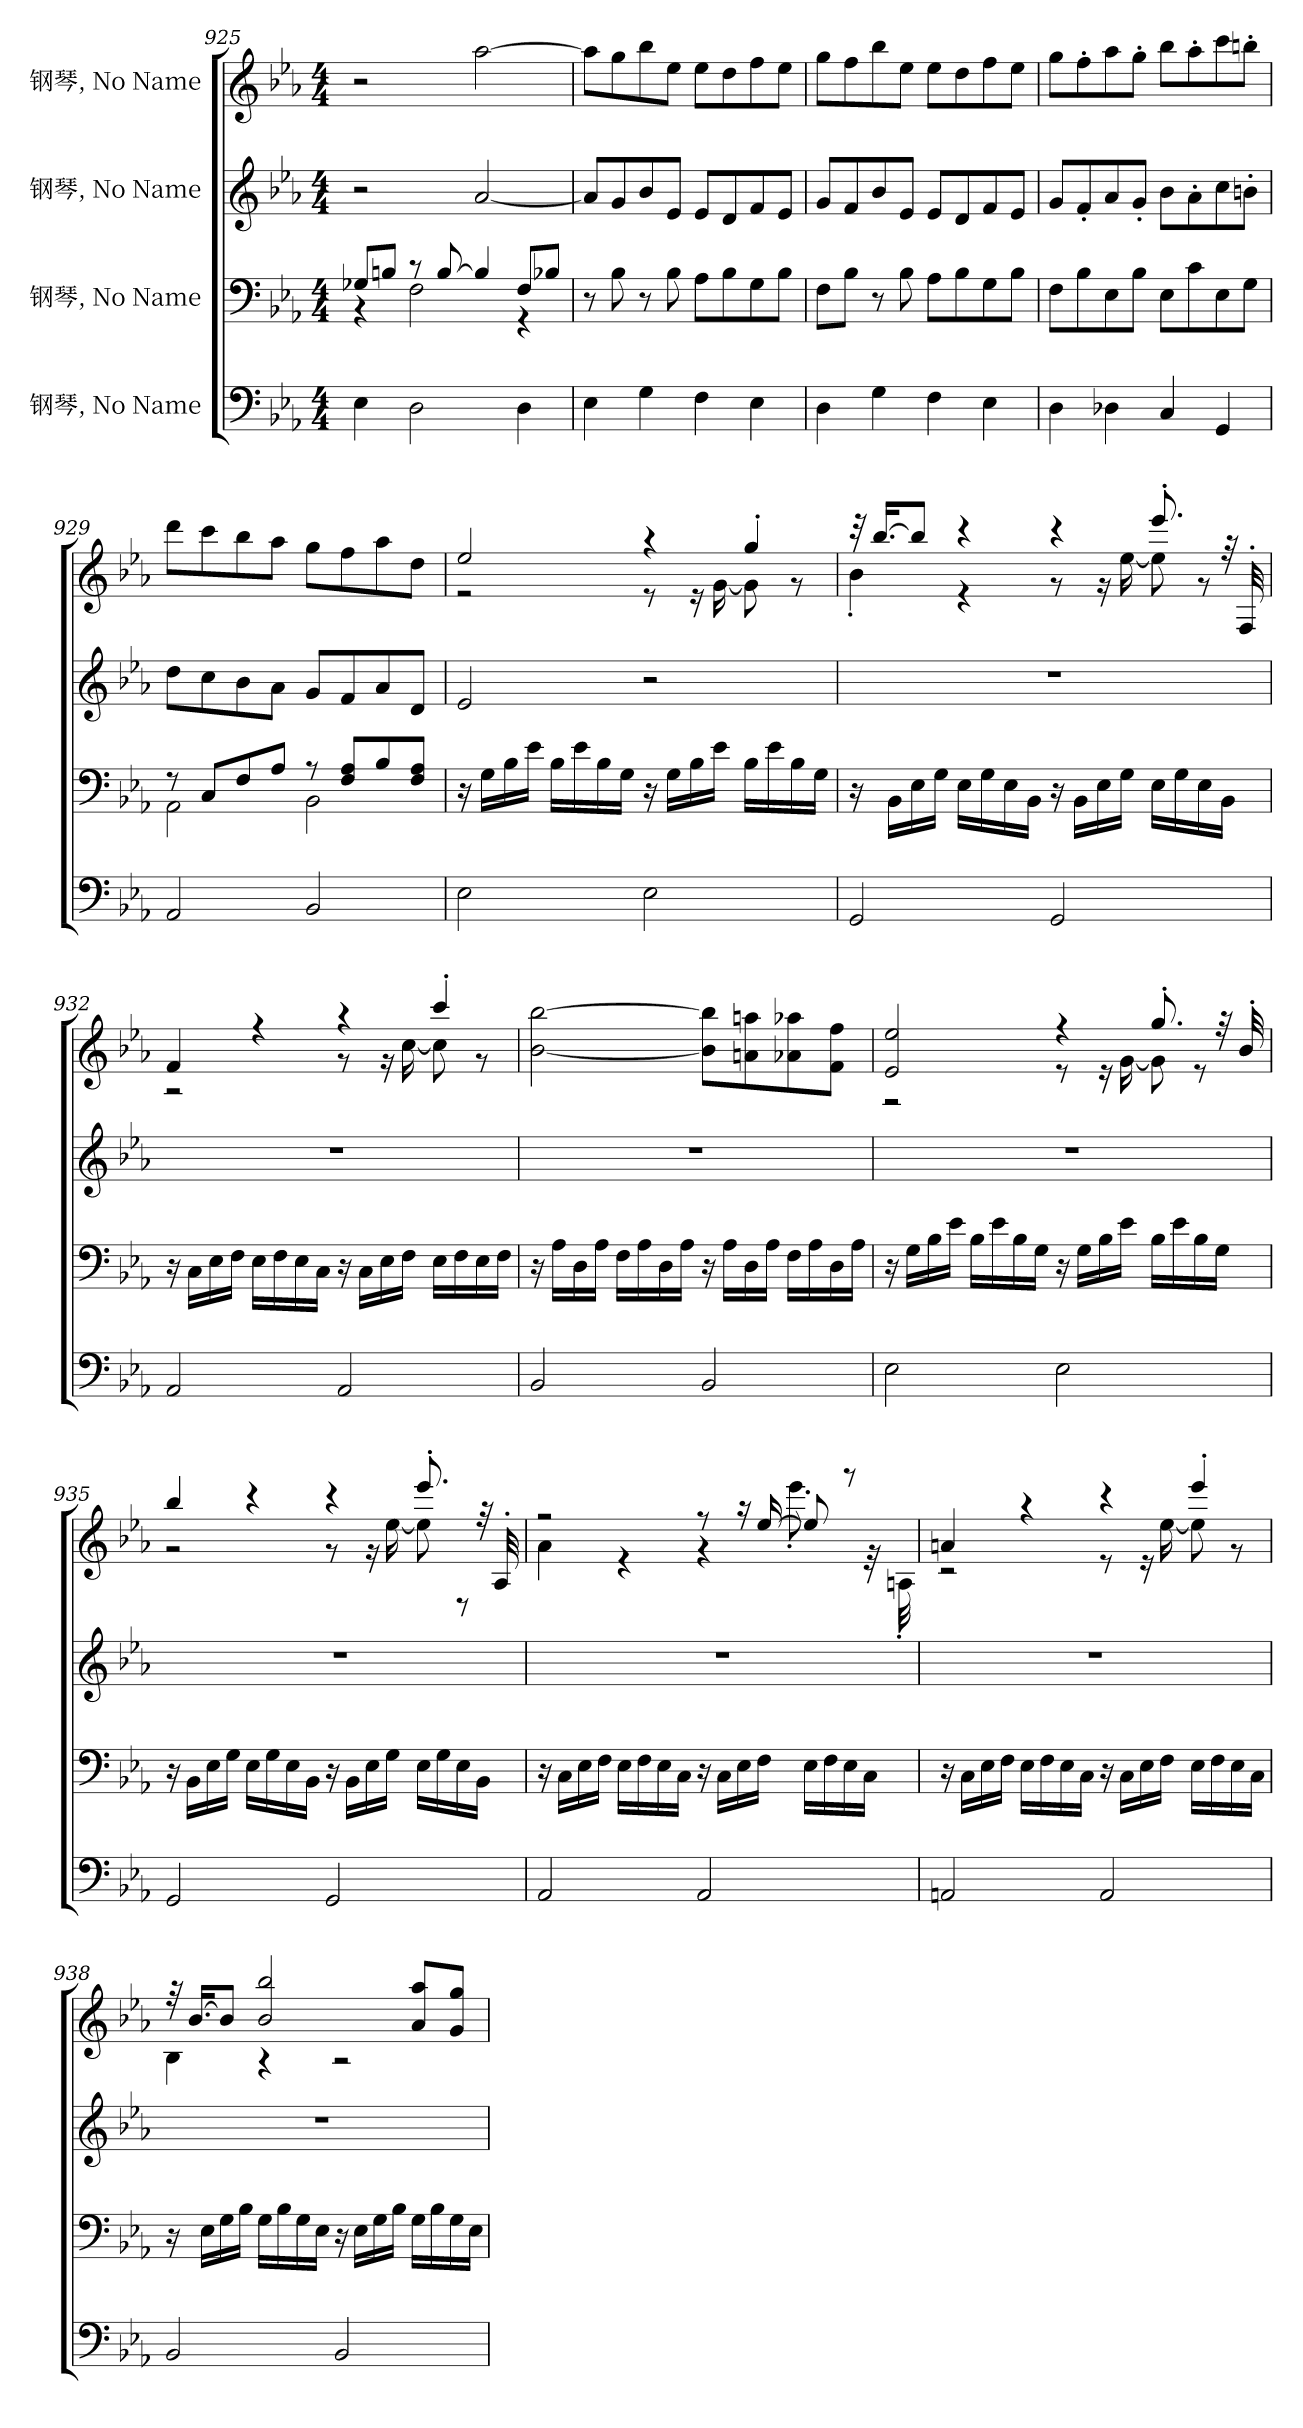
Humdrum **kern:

**kern	**kern	**kern	**kern
*part4	*part3	*part2	*part1
*staff4	*staff3	*staff2	*staff1
*I"钢琴, No Name	*I"钢琴, No Name	*I"钢琴, No Name	*I"钢琴, No Name
*clefF4	*clefF4	*clefG2	*clefG2
*k[b-e-a-]	*k[b-e-a-]	*k[b-e-a-]	*k[b-e-a-]
*M4/4	*M4/4	*M4/4	*M4/4
=925	=925	=925	=925
*	*^	*	*
4E-\	8G-X/L	4r	2r	2r
.	8Bn/J	.	.	.
2D\	8r	2F\	.	.
.	[8B/	.	.	.
*	*	*	*	*MM152
.	4B/]	.	[2a-/	[2aa-\
4D\	8F/L	4r	.	.
.	8B-X/J	.	.	.
*	*v	*v	*	*
!!LO:LB:g=z
=926	=926	=926	=926
*	*	*	*MM161
4E-\	8r	8a-/L]	8aa-\L]
.	8B-\	8g/	8gg\
4G\	8r	8b-/	8bb-\
.	8B-\	8e-/J	8ee-\J
4F\	8A-\L	8e-/L	8ee-\L
.	8B-\	8d/	8dd\
4E-\	8G\	8f/	8ff\
.	8B-\J	8e-/J	8ee-\J
=927	=927	=927	=927
4D\	8F\L	8g/L	8gg\L
.	8B-\J	8f/	8ff\
4G\	8r	8b-/	8bb-\
.	8B-\	8e-/J	8ee-\J
4F\	8A-\L	8e-/L	8ee-\L
.	8B-\	8d/	8dd\
4E-\	8G\	8f/	8ff\
.	8B-\J	8e-/J	8ee-\J
=928	=928	=928	=928
*	*	*	*MM161
4D\	8F\L	8g/L	8gg\L
.	8B-\	8f'/	8ff'\
4D-X\	8E-\	8a-/	8aa-\
.	8B-\J	8g'/J	8gg'\J
4C/	8E-\L	8b-\L	8bb-\L
.	8c\	8a-'\	8aa-'\
4GG/	8E-\	8cc\	8ccc\
.	8G\J	8bn'\J	8bbn'\J
=929	=929	=929	=929
*	*^	*	*
2AA-/	8r	2AA-\	8dd\L	8ddd\L
.	8C/L	.	8cc\	8ccc\
.	8F/	.	8b-\	8bb-\
.	8A-/J	.	8a-\J	8aa-\J
2BB-/	8r	2BB-\	8g/L	8gg\L
.	8F/ 8A-/L	.	8f/	8ff\
.	8B-/	.	8a-/	8aa-\
.	8F/ 8A-/J	.	8d/J	8dd\J
*	*v	*v	*	*
!!LO:LB:g=z
=930	=930	=930	=930
*	*	*	*^
2E-\	16r	2e-/	2ee-/	2r
.	16G\LL	.	.	.
.	16B-\	.	.	.
.	16e-\JJ	.	.	.
.	16B-\LL	.	.	.
.	16e-\	.	.	.
.	16B-\	.	.	.
.	16G\JJ	.	.	.
2E-\	16r	2r	4r	8r
.	16G\LL	.	.	.
.	16B-\	.	.	16r
.	16e-\JJ	.	.	[16g\
.	16B-\LL	.	4gg'/	8g\]
.	16e-\	.	.	.
.	16B-\	.	.	8r
.	16G\JJ	.	.	.
=931	=931	=931	=931	=931
2GG/	16r	1r	32r	4b-'\
.	.	.	[16.bb-/KL	.
.	16BB-\LL	.	.	.
.	16E-\	.	8bb-/J]	.
.	16G\JJ	.	.	.
.	16E-\LL	.	4r	4r
.	16G\	.	.	.
.	16E-\	.	.	.
.	16BB-\JJ	.	.	.
2GG/	16r	.	4r	8r
.	16BB-\LL	.	.	.
.	16E-\	.	.	16r
.	16G\JJ	.	.	[16ee-\
.	16E-\LL	.	8.eee-'/	8ee-\]
.	16G\	.	.	.
.	16E-\	.	.	8r
*	*	*	*MM159	*
.	16BB-\JJ	.	32r	.
.	.	.	32F'/	.
!!LO:PB:g=z	!!
=932	=932	=932	=932	=932
2AA-/	16r	1r	4f/	2r
.	16C\LL	.	.	.
.	16E-\	.	.	.
.	16F\JJ	.	.	.
.	16E-\LL	.	4r	.
.	16F\	.	.	.
.	16E-\	.	.	.
.	16C\JJ	.	.	.
2AA-/	16r	.	4r	8r
.	16C\LL	.	.	.
.	16E-\	.	.	16r
.	16F\JJ	.	.	[16cc\
.	16E-\LL	.	4ccc'/	8cc\]
.	16F\	.	.	.
.	16E-\	.	.	8r
.	16F\JJ	.	.	.
*	*	*	*v	*v
=933	=933	=933	=933
2BB-/	16r	1r	[2b-\ [2bb-\
.	16A-\LL	.	.
.	16D\	.	.
.	16A-\JJ	.	.
.	16F\LL	.	.
.	16A-\	.	.
.	16D\	.	.
.	16A-\JJ	.	.
2BB-/	16r	.	8b-\] 8bb-\]L
.	16A-\LL	.	.
.	16D\	.	8an\ 8aan\
.	16A-\JJ	.	.
.	16F\LL	.	8a-X\ 8aa-X\
.	16A-\	.	.
.	16D\	.	8f\ 8ff\J
.	16A-\JJ	.	.
!!LO:LB:g=z
=934	=934	=934	=934
*	*	*	*^
2E-\	16r	1r	2e-/ 2ee-/	2r
.	16G\LL	.	.	.
.	16B-\	.	.	.
.	16e-\JJ	.	.	.
.	16B-\LL	.	.	.
.	16e-\	.	.	.
.	16B-\	.	.	.
.	16G\JJ	.	.	.
2E-\	16r	.	4r	8r
.	16G\LL	.	.	.
.	16B-\	.	.	16r
.	16e-\JJ	.	.	[16g\
.	16B-\LL	.	8.gg'/	8g\]
.	16e-\	.	.	.
.	16B-\	.	.	8r
*	*	*	*MM159	*
.	16G\JJ	.	32r	.
.	.	.	32b-'/	.
=935	=935	=935	=935	=935
2GG/	16r	1r	4bb-/	2r
.	16BB-\LL	.	.	.
.	16E-\	.	.	.
.	16G\JJ	.	.	.
.	16E-\LL	.	4r	.
.	16G\	.	.	.
.	16E-\	.	.	.
.	16BB-\JJ	.	.	.
2GG/	16r	.	4r	8r
.	16BB-\LL	.	.	.
.	16E-\	.	.	16r
.	16G\JJ	.	.	[16ee-\
.	16E-\LL	.	8.eee-'/	8ee-\]
.	16G\	.	.	.
.	16E-\	.	.	8r
*	*	*	*MM159	*
.	16BB-\JJ	.	32r	.
.	.	.	32A-'/	.
!!LO:LB:g=z	!!
=936	=936	=936	=936	=936
2AA-/	16r	1r	2r	4a-\
.	16C\LL	.	.	.
.	16E-\	.	.	.
.	16F\JJ	.	.	.
.	16E-\LL	.	.	4r
.	16F\	.	.	.
.	16E-\	.	.	.
.	16C\JJ	.	.	.
2AA-/	16r	.	8r	4r
.	16C\LL	.	.	.
.	16E-\	.	16r	.
.	16F\JJ	.	[16ee-/	.
.	16E-\LL	.	8ee-/]	8.eee-'\
.	16F\	.	.	.
.	16E-\	.	8r	.
*	*	*	*MM159	*
.	16C\JJ	.	.	32r
.	.	.	.	32An'\
=937	=937	=937	=937	=937
2AAn/	16r	1r	4an/	2r
.	16C\LL	.	.	.
.	16E-\	.	.	.
.	16F\JJ	.	.	.
.	16E-\LL	.	4r	.
.	16F\	.	.	.
.	16E-\	.	.	.
.	16C\JJ	.	.	.
2AA/	16r	.	4r	8r
.	16C\LL	.	.	.
.	16E-\	.	.	16r
.	16F\JJ	.	.	[16ee-\
.	16E-\LL	.	4eee-'/	8ee-\]
.	16F\	.	.	.
.	16E-\	.	.	8r
.	16C\JJ	.	.	.
!!LO:PB:g=z	!!
=938	=938	=938	=938	=938
*	*	*	*MM159	*
2BB-/	16r	1r	32r	4B-\
.	.	.	[16.b-/KL	.
.	16E-\LL	.	.	.
.	16G\	.	8b-/J]	.
.	16B-\JJ	.	.	.
.	16G\LL	.	2b-/ 2bb-/	4r
.	16B-\	.	.	.
.	16G\	.	.	.
.	16E-\JJ	.	.	.
2BB-/	16r	.	.	2r
.	16E-\LL	.	.	.
.	16G\	.	.	.
.	16B-\JJ	.	.	.
.	16G\LL	.	8a-/ 8aa-/L	.
.	16B-\	.	.	.
.	16G\	.	8g/ 8gg/J	.
.	16E-\JJ	.	.	.
*	*	*	*v	*v
=	=	=	=
*-	*-	*-	*-
